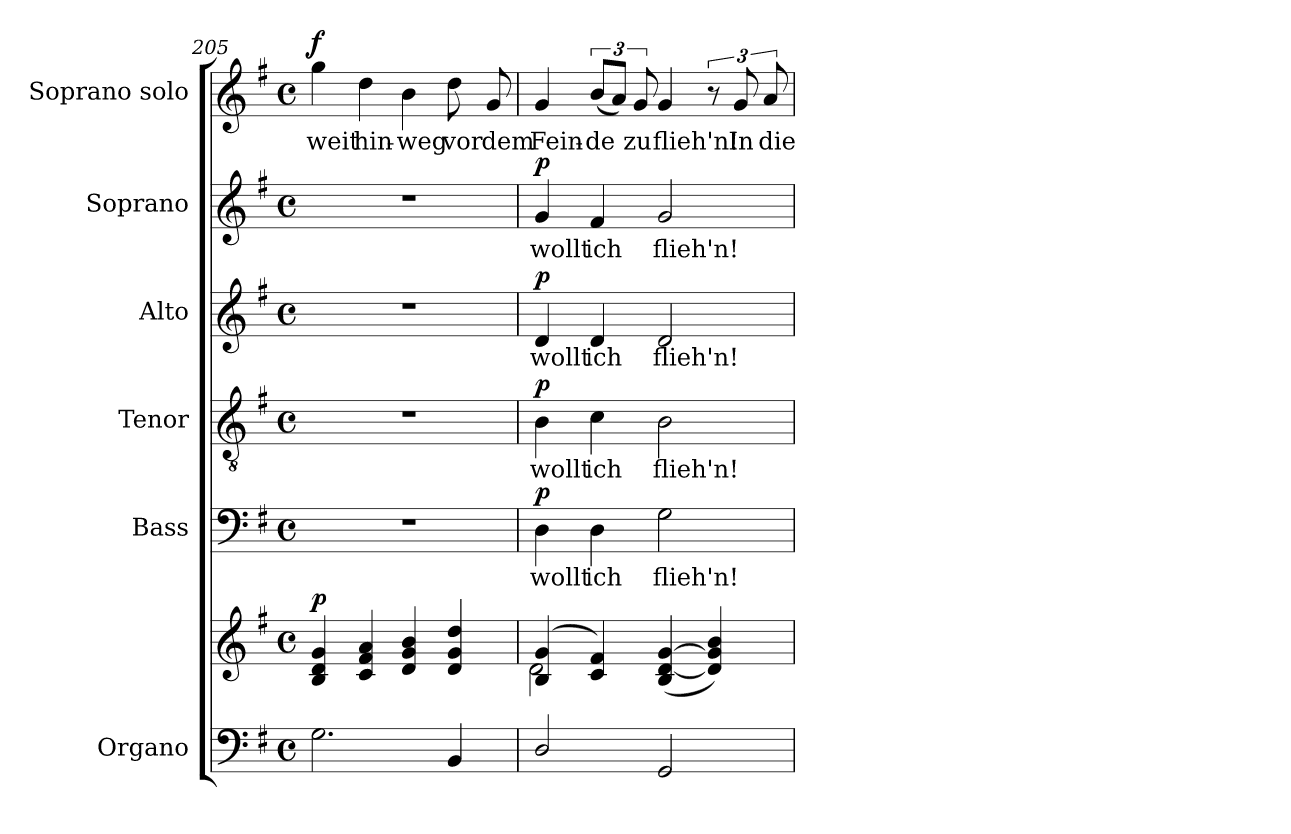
**kern	**kern	**dynam	**kern	**text	**dynam	**kern	**text	**dynam	**kern	**text	**dynam	**kern	**text	**dynam	**kern	**text	**dynam
*part6	*part6	*part6	*part5	*part5	*part5	*part4	*part4	*part4	*part3	*part3	*part3	*part2	*part2	*part2	*part1	*part1	*part1
*staff7	*staff6	*staff6/7	*staff5	*staff5	*staff5	*staff4	*staff4	*staff4	*staff3	*staff3	*staff3	*staff2	*staff2	*staff2	*staff1	*staff1	*staff1
*I"Organo	*	*	*I"Bass	*	*	*I"Tenor	*	*	*I"Alto	*	*	*I"Soprano	*	*	*I"Soprano solo	*	*
*I'Org.	*	*	*I'B.	*	*	*I'T.	*	*	*I'A.	*	*	*I'S.	*	*	*I'S.s	*	*
*clefF4	*clefG2	*	*clefF4	*	*	*clefGv2	*	*	*clefG2	*	*	*clefG2	*	*	*clefG2	*	*
*k[f#]	*k[f#]	*	*k[f#]	*	*	*k[f#]	*	*	*k[f#]	*	*	*k[f#]	*	*	*k[f#]	*	*
*M4/4	*M4/4	*	*M4/4	*	*	*M4/4	*	*	*M4/4	*	*	*M4/4	*	*	*M4/4	*	*
*met(c)	*met(c)	*	*met(c)	*	*	*met(c)	*	*	*met(c)	*	*	*met(c)	*	*	*met(c)	*	*
=205	=205	=205	=205	=205	=205	=205	=205	=205	=205	=205	=205	=205	=205	=205	=205	=205	=205
!	!	!LO:DY:a	!	!	!	!	!	!	!	!	!	!	!	!	!	!LO:LY:b	!LO:DY:a
2.G\	4B/ 4d/ 4g/	p	1r	.	.	1r	.	.	1r	.	.	1r	.	.	4gg\	weit	f
!	!	!	!	!	!	!	!	!	!	!	!	!	!	!	!	!LO:LY:b	!
.	4c/ 4f#/ 4a/	.	.	.	.	.	.	.	.	.	.	.	.	.	4dd\	hin-	.
!	!	!	!	!	!	!	!	!	!	!	!	!	!	!	!	!LO:LY:b	!
.	4d/ 4g/ 4b/	.	.	.	.	.	.	.	.	.	.	.	.	.	4b\	-weg	.
!	!	!	!	!	!	!	!	!	!	!	!	!	!	!	!	!LO:LY:b	!
4BB/	4d/ 4g/ 4dd/	.	.	.	.	.	.	.	.	.	.	.	.	.	8dd\	vor	.
!	!	!	!	!	!	!	!	!	!	!	!	!	!	!	!	!LO:LY:b	!
.	.	.	.	.	.	.	.	.	.	.	.	.	.	.	8g/	dem	.
!!LO:LB:g=z
=206	=206	=206	=206	=206	=206	=206	=206	=206	=206	=206	=206	=206	=206	=206	=206	=206	=206
*	*^	*	*	*	*	*	*	*	*	*	*	*	*	*	*	*	*
!	!	!	!	!	!LO:LY:b	!LO:DY:a	!	!LO:LY:b	!LO:DY:a	!	!LO:LY:b	!LO:DY:a	!	!LO:LY:b	!LO:DY:a	!	!LO:LY:b	!
2D/	(>4B/ 4g/	2d\	.	4D\	wollt	p	4B\	wollt	p	4d/	wollt	p	4g/	wollt	p	4g/	Fein-	.
!	!	!	!	!	!LO:LY:b	!	!	!LO:LY:b	!	!	!LO:LY:b	!	!	!LO:LY:b	!	!	!LO:LY:b	!
.	4c/ 4f#/)	.	.	4D\	ich	.	4c\	ich	.	4d/	ich	.	4f#/	ich	.	(<12b/L	-de	.
.	.	.	.	.	.	.	.	.	.	.	.	.	.	.	.	12a/J)	.	.
!	!	!	!	!	!	!	!	!	!	!	!	!	!	!	!	!	!LO:LY:b	!
.	.	.	.	.	.	.	.	.	.	.	.	.	.	.	.	12g/	zu	.
!	!	!	!	!	!LO:LY:b	!	!	!LO:LY:b	!	!	!LO:LY:b	!	!	!LO:LY:b	!	!	!LO:LY:b	!
2GG/	(>4B/ [4d/ [4g/	2ryy	.	2G\	flieh'n!	.	2B\	flieh'n!	.	2d/	flieh'n!	.	2g/	flieh'n!	.	4g/	flieh'n!	.
.	4d/] 4g/] 4b/)	.	.	.	.	.	.	.	.	.	.	.	.	.	.	12r	.	.
!	!	!	!	!	!	!	!	!	!	!	!	!	!	!	!	!	!LO:LY:b	!
.	.	.	.	.	.	.	.	.	.	.	.	.	.	.	.	12g/	In	.
!	!	!	!	!	!	!	!	!	!	!	!	!	!	!	!	!	!LO:LY:b	!
.	.	.	.	.	.	.	.	.	.	.	.	.	.	.	.	12a/	die	.
*	*v	*v	*	*	*	*	*	*	*	*	*	*	*	*	*	*	*	*
=	=	=	=	=	=	=	=	=	=	=	=	=	=	=	=	=	=
*-	*-	*-	*-	*-	*-	*-	*-	*-	*-	*-	*-	*-	*-	*-	*-	*-	*-
